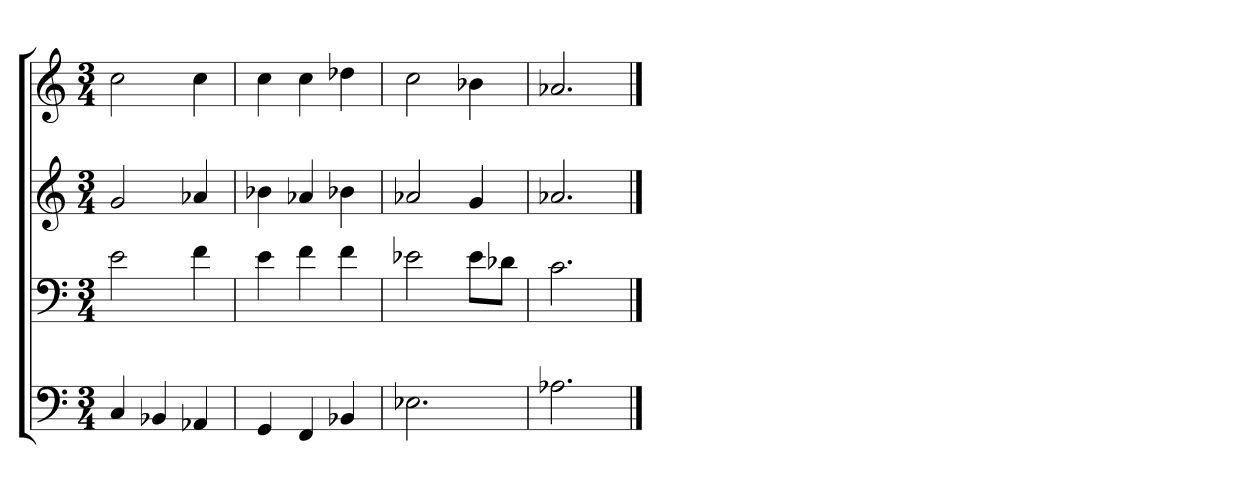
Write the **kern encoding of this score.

**kern	**kern	**kern	**kern
*part4	*part3	*part2	*part1
*staff4	*staff3	*staff2	*staff1
*clefF4	*clefF4	*clefG2	*clefG2
*k[]	*k[]	*k[]	*k[]
*C:	*C:	*C:	*C:
*M3/4	*M3/4	*M3/4	*M3/4
=1	=1	=1	=1
4C	2e	2g	2cc
4BB-X	.	.	.
4AA-X	4f	4a-X	4cc
=2	=2	=2	=2
4GG	4e	4b-X	4cc
4FF	4f	4a-X	4cc
4BB-X	4f	4b-X	4dd-X
=3	=3	=3	=3
2.E-X	2e-X	2a-X	2cc
.	8e-\L	4g	4b-X
.	8d-X\J	.	.
=4	=4	=4	=4
2.A-X	2.c	2.a-X	2.a-X
==	==	==	==
*-	*-	*-	*-
